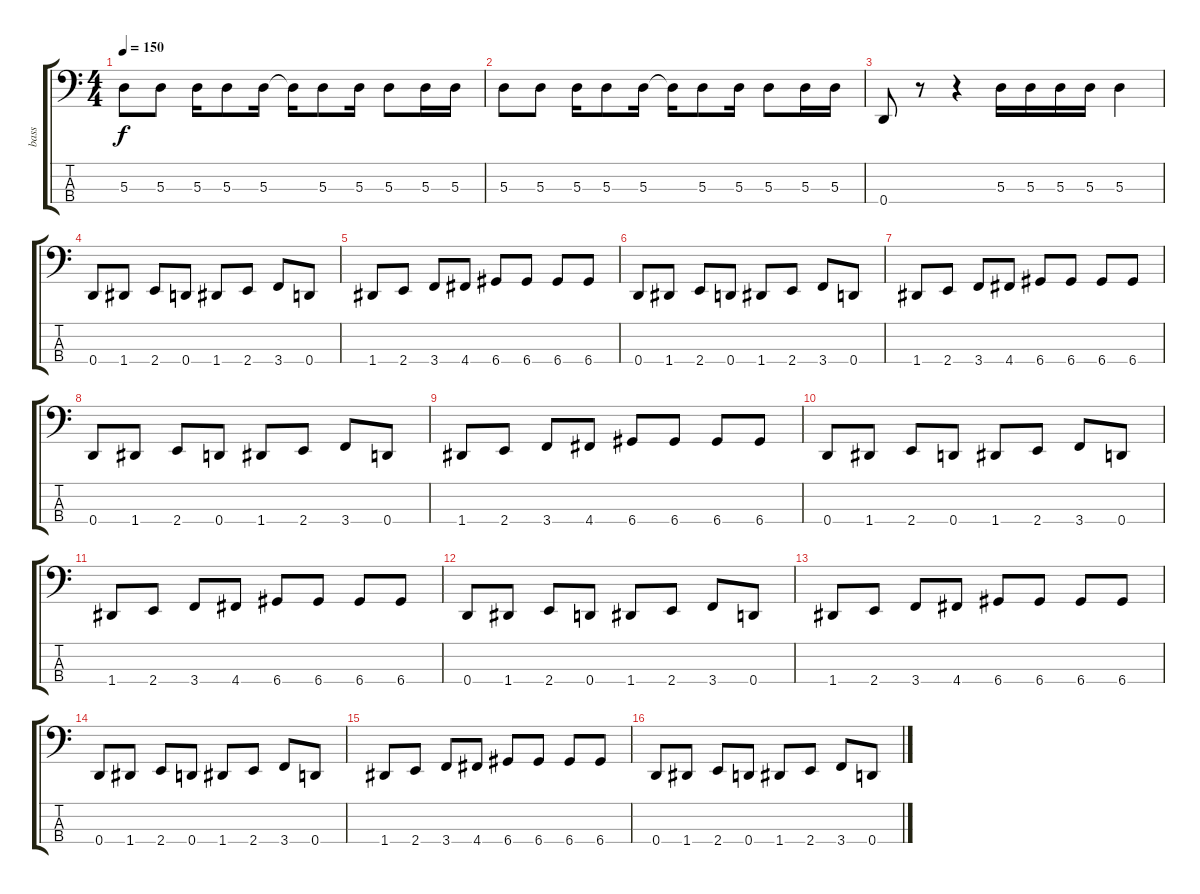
\track ("bass" "bass") {instrument electricbasspick}
\staff {score tabs}
\tuning (G2 D2 A1 D1) {hide}
\ts (4 4)
\tempo 150
\clef f4
\ks c
5.3.8{dy f} 5.3.8 5.3.16 5.3.8 5.3.16 5.3{t}.16 5.3.8 5.3.16 5.3.8 5.3.16 5.3.16 |
5.3.8 5.3.8 5.3.16 5.3.8 5.3.16 5.3{t}.16 5.3.8 5.3.16 5.3.8 5.3.16 5.3.16 |
0.4.8 r.8 r.4 5.3.16 5.3.16 5.3.16 5.3.16 5.3.4 |
0.4.8 1.4.8 2.4.8 0.4.8 1.4.8 2.4.8 3.4.8 0.4.8 |
1.4.8 2.4.8 3.4.8 4.4.8 6.4.8 6.4.8 6.4.8 6.4.8 |
0.4.8 1.4.8 2.4.8 0.4.8 1.4.8 2.4.8 3.4.8 0.4.8 |
1.4.8 2.4.8 3.4.8 4.4.8 6.4.8 6.4.8 6.4.8 6.4.8 |
0.4.8 1.4.8 2.4.8 0.4.8 1.4.8 2.4.8 3.4.8 0.4.8 |
1.4.8 2.4.8 3.4.8 4.4.8 6.4.8 6.4.8 6.4.8 6.4.8 |
0.4.8 1.4.8 2.4.8 0.4.8 1.4.8 2.4.8 3.4.8 0.4.8 |
1.4.8 2.4.8 3.4.8 4.4.8 6.4.8 6.4.8 6.4.8 6.4.8 |
0.4.8 1.4.8 2.4.8 0.4.8 1.4.8 2.4.8 3.4.8 0.4.8 |
1.4.8 2.4.8 3.4.8 4.4.8 6.4.8 6.4.8 6.4.8 6.4.8 |
0.4.8 1.4.8 2.4.8 0.4.8 1.4.8 2.4.8 3.4.8 0.4.8 |
1.4.8 2.4.8 3.4.8 4.4.8 6.4.8 6.4.8 6.4.8 6.4.8 |
0.4.8 1.4.8 2.4.8 0.4.8 1.4.8 2.4.8 3.4.8 0.4.8
